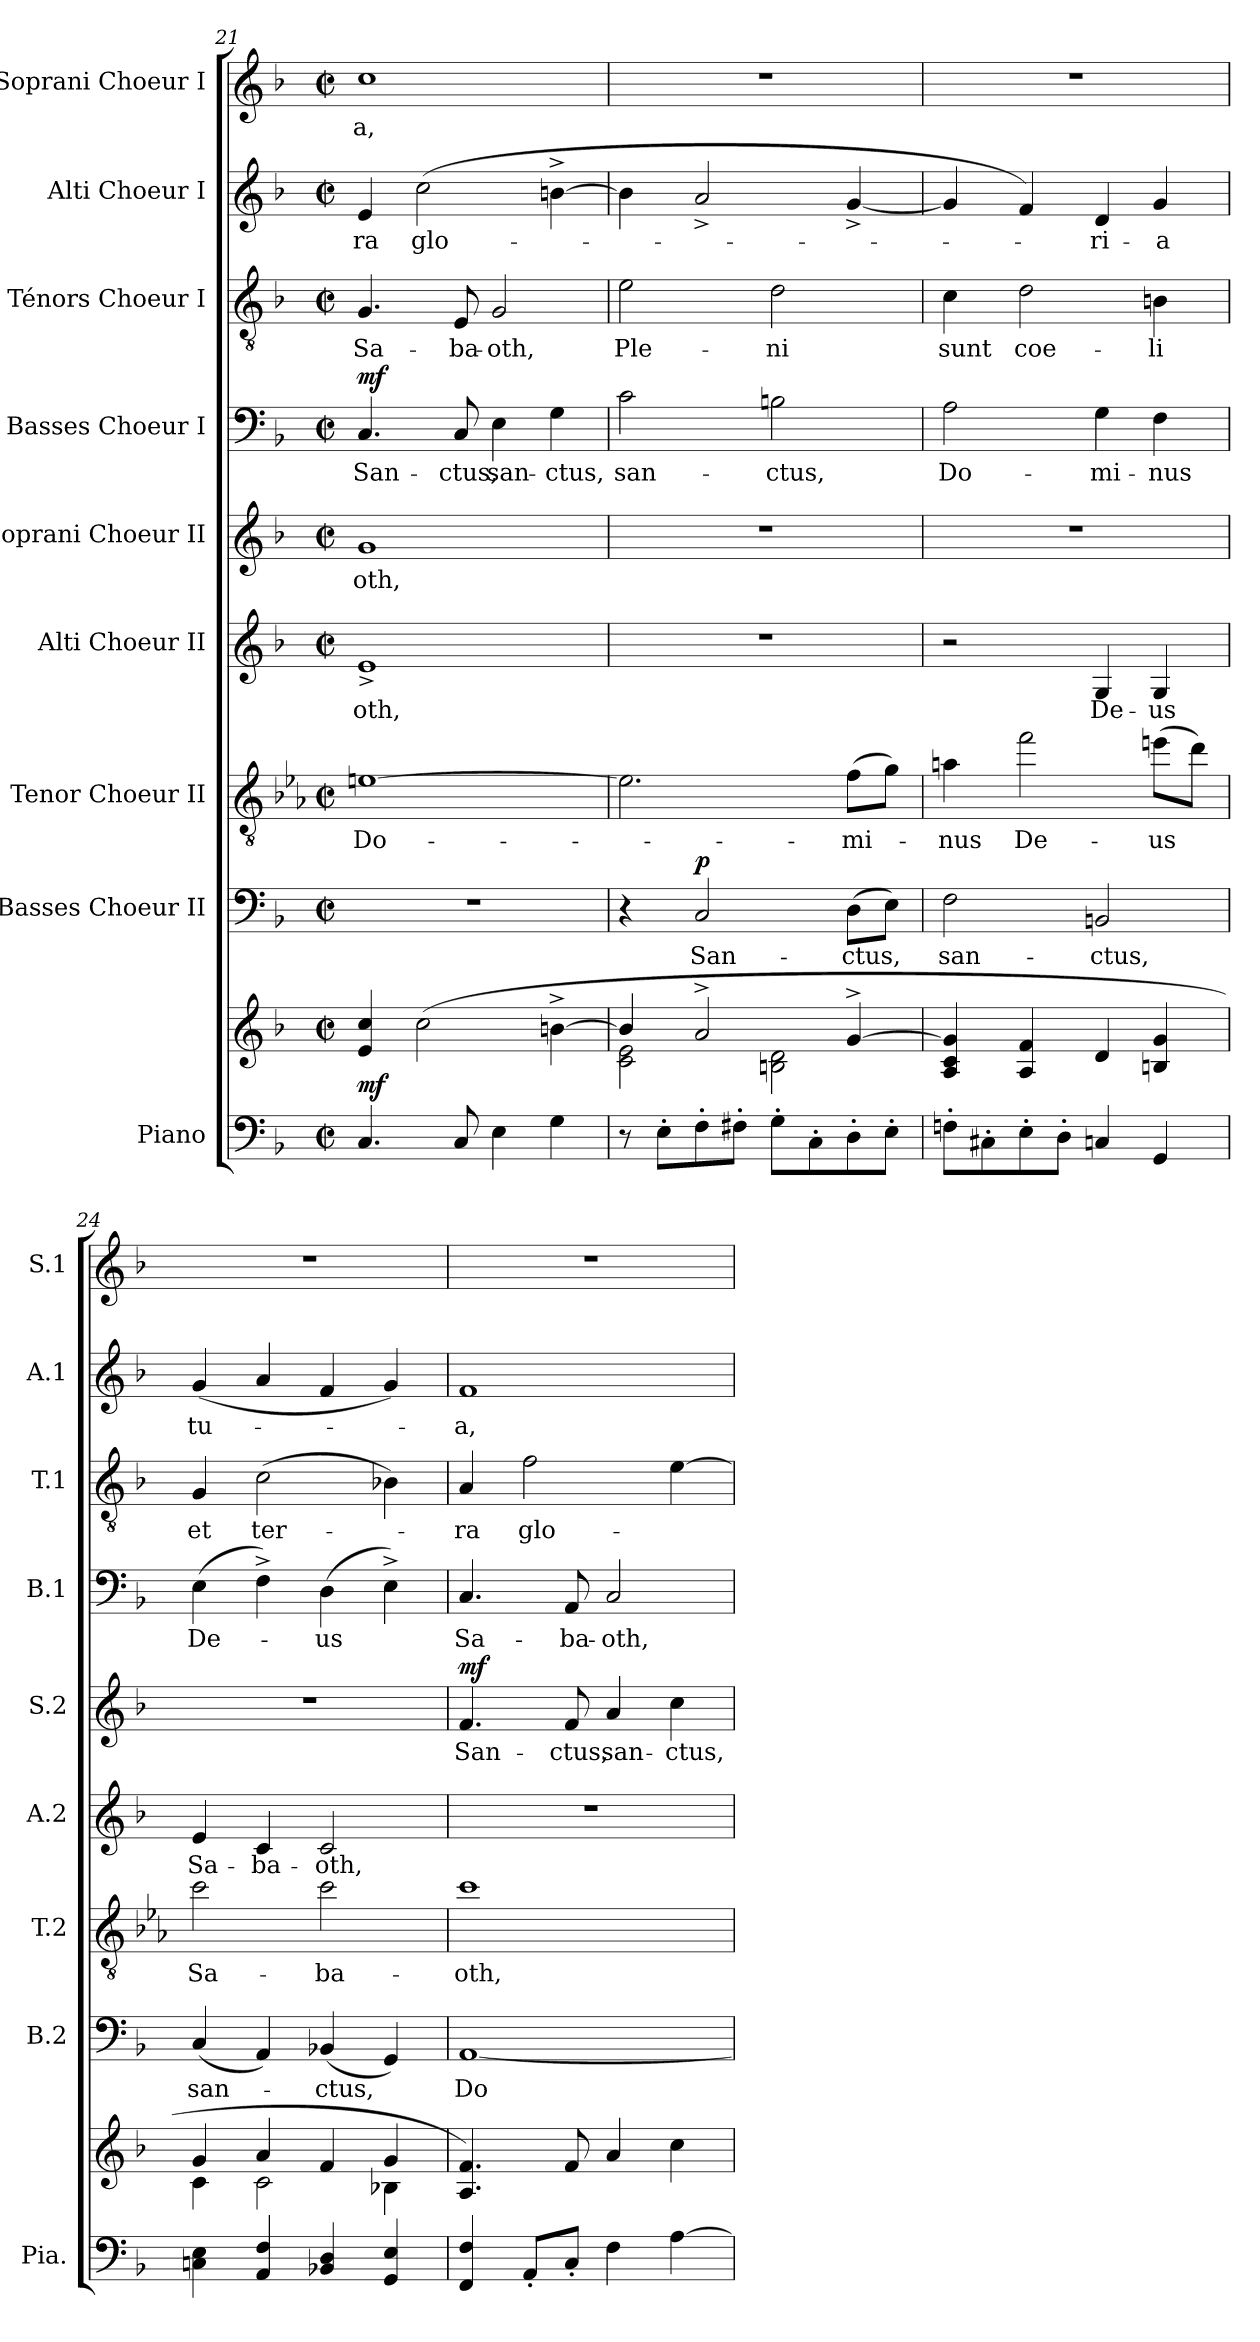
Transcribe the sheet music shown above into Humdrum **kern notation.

**kern	**kern	**dynam	**kern	**text	**dynam	**kern	**text	**kern	**text	**kern	**text	**dynam	**kern	**text	**dynam	**kern	**text	**kern	**text	**kern	**text
*part9	*part9	*part9	*part8	*part8	*part8	*part7	*part7	*part6	*part6	*part5	*part5	*part5	*part4	*part4	*part4	*part3	*part3	*part2	*part2	*part1	*part1
*staff10	*staff9	*staff9/10	*staff8	*staff8	*staff8	*staff7	*staff7	*staff6	*staff6	*staff5	*staff5	*staff5	*staff4	*staff4	*staff4	*staff3	*staff3	*staff2	*staff2	*staff1	*staff1
*I"Piano	*	*	*I"Basses Choeur II	*	*	*I"Tenor Choeur II	*	*I"Alti Choeur II	*	*I"Soprani Choeur II	*	*	*I"Basses Choeur I	*	*	*I"Ténors Choeur I	*	*I"Alti Choeur I	*	*I"Soprani Choeur I	*
*I'Pia.	*	*	*I'B.2	*	*	*I'T.2	*	*I'A.2	*	*I'S.2	*	*	*I'B.1	*	*	*I'T.1	*	*I'A.1	*	*I'S.1	*
*clefF4	*clefG2	*	*clefF4	*	*	*clefGv2	*	*clefG2	*	*clefG2	*	*	*clefF4	*	*	*clefGv2	*	*clefG2	*	*clefG2	*
*	*	*	*	*	*	*ITrd8c14	*	*	*	*	*	*	*	*	*	*	*	*	*	*	*
*k[b-]	*k[b-]	*	*k[b-]	*	*	*k[b-e-a-]	*	*k[b-]	*	*k[b-]	*	*	*k[b-]	*	*	*k[b-]	*	*k[b-]	*	*k[b-]	*
*M2/2	*M2/2	*	*M2/2	*	*	*M2/2	*	*M2/2	*	*M2/2	*	*	*M2/2	*	*	*M2/2	*	*M2/2	*	*M2/2	*
*met(c|)	*met(c|)	*	*met(c|)	*	*	*met(c|)	*	*met(c|)	*	*met(c|)	*	*	*met(c|)	*	*	*met(c|)	*	*met(c|)	*	*met(c|)	*
=21	=21	=21	=21	=21	=21	=21	=21	=21	=21	=21	=21	=21	=21	=21	=21	=21	=21	=21	=21	=21	=21
!	!	!LO:DY:a=2	!	!	!	!	!	!	!	!	!	!	!	!	!LO:DY:a	!	!	!	!	!	!
4.C/	4e/ 4cc/	mf	1r	.	.	[1Eni	Do-	1e^	-oth,	1g	-oth,	.	4.C/	San-	mf	4.Gi/	Sa-	4e/	-ra	1cc	-a,
.	(2cc\	.	.	.	.	.	.	.	.	.	.	.	.	.	.	.	.	(2cc\	glo-	.	.
8C/	.	.	.	.	.	.	.	.	.	.	.	.	8C/	-ctus,	.	8Ei/	-ba-	.	.	.	.
4E\	.	.	.	.	.	.	.	.	.	.	.	.	4E\	san-	.	2Gi/	-oth,	.	.	.	.
4G\	[4bn^\	.	.	.	.	.	.	.	.	.	.	.	4G\	-ctus,	.	.	.	[4bn^\	.	.	.
=22	=22	=22	=22	=22	=22	=22	=22	=22	=22	=22	=22	=22	=22	=22	=22	=22	=22	=22	=22	=22	=22
*	*^	*	*	*	*	*	*	*	*	*	*	*	*	*	*	*	*	*	*	*	*
8r	4b/]	2c\ 2e\	.	4r	.	.	2.Ei\]	.	1r	.	1r	.	.	2c\	san-	.	2ei\	Ple-	4b\]	.	1r	.
8E'\L	.	.	.	.	.	.	.	.	.	.	.	.	.	.	.	.	.	.	.	.	.	.
!	!	!	!	!	!	!LO:DY:a	!	!	!	!	!	!	!	!	!	!	!	!	!	!	!	!
8F'\	2a^/	.	.	2C/	San-	p	.	.	.	.	.	.	.	.	.	.	.	.	2a^/	.	.	.
8F#X'\J	.	.	.	.	.	.	.	.	.	.	.	.	.	.	.	.	.	.	.	.	.	.
8G'\L	.	2Bn\ 2d\	.	.	.	.	.	.	.	.	.	.	.	2Bn\	-ctus,	.	2di\	-ni	.	.	.	.
8C'\	.	.	.	.	.	.	.	.	.	.	.	.	.	.	.	.	.	.	.	.	.	.
8D'\	[4g^/	.	.	(8D\L	-ctus,	.	(8Fi\L	-mi-	.	.	.	.	.	.	.	.	.	.	[4g^/	.	.	.
8E'\J	.	.	.	8E\J)	.	.	8Gi\J)	.	.	.	.	.	.	.	.	.	.	.	.	.	.	.
*	*v	*v	*	*	*	*	*	*	*	*	*	*	*	*	*	*	*	*	*	*	*	*
=23	=23	=23	=23	=23	=23	=23	=23	=23	=23	=23	=23	=23	=23	=23	=23	=23	=23	=23	=23	=23	=23
8Fn'\L	4A/ 4c/ 4g/]	.	2F\	san-	.	4Ani\	-nus	2r	.	1r	.	.	2A\	Do-	.	4ci\	sunt	4g/]	.	1r	.
8C#X'\	.	.	.	.	.	.	.	.	.	.	.	.	.	.	.	.	.	.	.	.	.
8E'\	4A/ 4f/	.	.	.	.	2fi\	De-	.	.	.	.	.	.	.	.	2di\	coe-	4f/)	.	.	.
8D'\J	.	.	.	.	.	.	.	.	.	.	.	.	.	.	.	.	.	.	.	.	.
4Cn/	4d/	.	2BBn/	-ctus,	.	.	.	4G/	De-	.	.	.	4G\	-mi-	.	.	.	4d/	-ri-	.	.
4GG/	4Bn/ 4g/	.	.	.	.	(8eni\L	-us	4G/	-us	.	.	.	4F\	-nus	.	4Bni\	-li	4g/	-a	.	.
.	.	.	.	.	.	8di\J)	.	.	.	.	.	.	.	.	.	.	.	.	.	.	.
!!LO:PB:g=z
=24	=24	=24	=24	=24	=24	=24	=24	=24	=24	=24	=24	=24	=24	=24	=24	=24	=24	=24	=24	=24	=24
*	*^	*	*	*	*	*	*	*	*	*	*	*	*	*	*	*	*	*	*	*	*
4Cn\ 4E\	4g/	4c\	.	(4C/	san-	.	2ci\	Sa-	4e/	Sa-	1r	.	.	(4E\	De-	.	4Gi/	et	(>4g/	tu-	1r	.
4AA/ 4F/	4a/	2c\	.	4AA/)	.	.	.	.	4c/	-ba-	.	.	.	4F^\)	.	.	(2ci\	ter-	4a/	.	.	.
4BB-X/ 4D/	4f/	.	.	(4BB-X/	-ctus,	.	2ci\	-ba-	2c/	-oth,	.	.	.	(4D\	-us	.	.	.	4f/	.	.	.
4GG/ 4E/	4g/	4B-X\	.	4GG/)	.	.	.	.	.	.	.	.	.	4E^\)	.	.	4B-Xi\)	.	4g/)	.	.	.
=25	=25	=25	=25	=25	=25	=25	=25	=25	=25	=25	=25	=25	=25	=25	=25	=25	=25	=25	=25	=25	=25	=25
!	!	!	!	!	!	!	!	!	!	!	!	!	!LO:DY:a	!	!	!	!	!	!	!	!	!
*	*v	*v	*	*	*	*	*	*	*	*	*	*	*	*	*	*	*	*	*	*	*	*
4FF/ 4F/	4.A/ 4.f/)	.	[1AA	Do-	.	1ci	-oth,	1r	.	4.f/	San-	mf	4.C/	Sa-	.	4Ai/	-ra	1f	-a,	1r	.
8AA'/L	.	.	.	.	.	.	.	.	.	.	.	.	.	.	.	2fi\	glo-	.	.	.	.
8C'/J	8f/	.	.	.	.	.	.	.	.	8f/	-ctus,	.	8AA/	-ba-	.	.	.	.	.	.	.
4F\	4a/	.	.	.	.	.	.	.	.	4a/	san-	.	2C/	-oth,	.	.	.	.	.	.	.
[4A\	4cc\	.	.	.	.	.	.	.	.	4cc\	-ctus,	.	.	.	.	[4ei\	.	.	.	.	.
=	=	=	=	=	=	=	=	=	=	=	=	=	=	=	=	=	=	=	=	=	=
*-	*-	*-	*-	*-	*-	*-	*-	*-	*-	*-	*-	*-	*-	*-	*-	*-	*-	*-	*-	*-	*-
